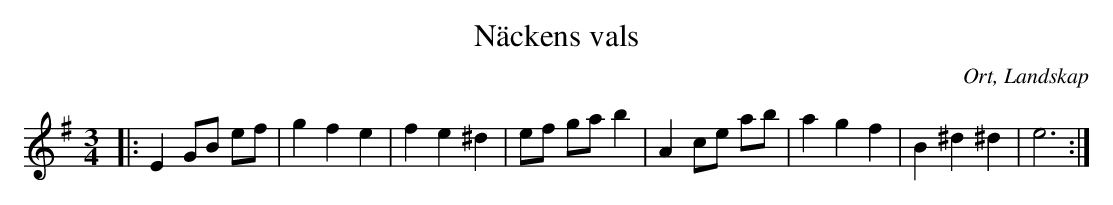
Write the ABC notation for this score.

X:1
T:Näckens vals
O:Ort, Landskap
M:3/4
L:1/8
K:Em
|: E2 GB ef | g2 f2 e2 | f2 e2 ^d2 | ef ga b2 | A2 ce ab | a2 g2 f2 | B2 ^d2 ^d2 | e6 :|
